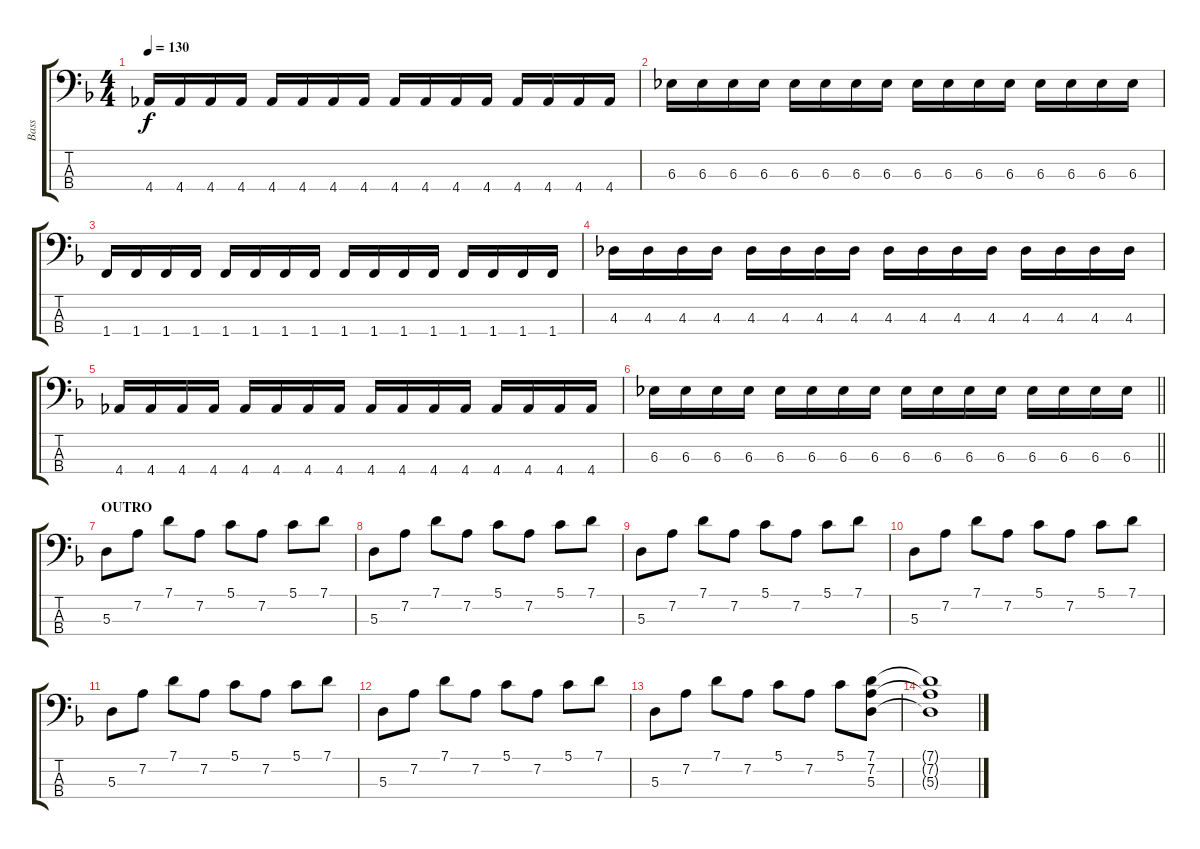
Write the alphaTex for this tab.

\track ("Bass" "Bass") {instrument electricbassfinger}
\staff {score tabs}
\tuning (G2 D2 A1 E1) {hide}
\ts (4 4)
\tempo 130
\clef f4
\ks dminor
4.4.16{dy f} 4.4.16 4.4.16 4.4.16 4.4.16 4.4.16 4.4.16 4.4.16 4.4.16 4.4.16 4.4.16 4.4.16 4.4.16 4.4.16 4.4.16 4.4.16 |
6.3.16 6.3.16 6.3.16 6.3.16 6.3.16 6.3.16 6.3.16 6.3.16 6.3.16 6.3.16 6.3.16 6.3.16 6.3.16 6.3.16 6.3.16 6.3.16 |
1.4.16 1.4.16 1.4.16 1.4.16 1.4.16 1.4.16 1.4.16 1.4.16 1.4.16 1.4.16 1.4.16 1.4.16 1.4.16 1.4.16 1.4.16 1.4.16 |
4.3.16 4.3.16 4.3.16 4.3.16 4.3.16 4.3.16 4.3.16 4.3.16 4.3.16 4.3.16 4.3.16 4.3.16 4.3.16 4.3.16 4.3.16 4.3.16 |
4.4.16 4.4.16 4.4.16 4.4.16 4.4.16 4.4.16 4.4.16 4.4.16 4.4.16 4.4.16 4.4.16 4.4.16 4.4.16 4.4.16 4.4.16 4.4.16 |
\barLineRight lightlight
6.3.16 6.3.16 6.3.16 6.3.16 6.3.16 6.3.16 6.3.16 6.3.16 6.3.16 6.3.16 6.3.16 6.3.16 6.3.16 6.3.16 6.3.16 6.3.16 |
\section ("" "OUTRO")
5.3.8 7.2.8 7.1.8 7.2.8 5.1.8 7.2.8 5.1.8 7.1.8 |
5.3.8 7.2.8 7.1.8 7.2.8 5.1.8 7.2.8 5.1.8 7.1.8 |
5.3.8 7.2.8 7.1.8 7.2.8 5.1.8 7.2.8 5.1.8 7.1.8 |
5.3.8 7.2.8 7.1.8 7.2.8 5.1.8 7.2.8 5.1.8 7.1.8 |
5.3.8 7.2.8 7.1.8 7.2.8 5.1.8 7.2.8 5.1.8 7.1.8 |
5.3.8 7.2.8 7.1.8 7.2.8 5.1.8 7.2.8 5.1.8 7.1.8 |
5.3.8 7.2.8 7.1.8 7.2.8 5.1.8 7.2.8 5.1.8 (7.1 7.2 5.3).8 |
(7.1{t} 7.2{t} 5.3{t}).1
